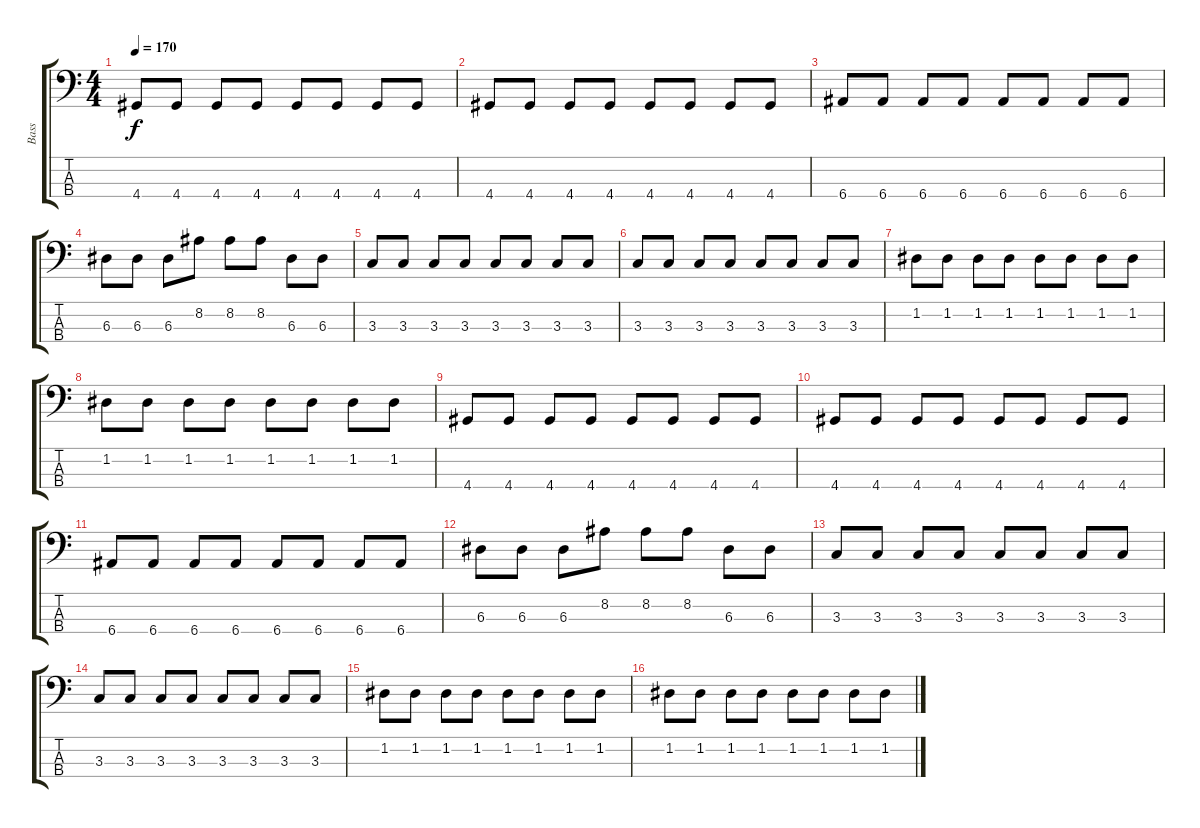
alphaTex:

\track ("Bass" "Bass") {instrument electricbassfinger}
\staff {score tabs}
\tuning (G2 D2 A1 E1) {hide}
\ts (4 4)
\tempo 170
\clef f4
\ks c
4.4.8{dy f} 4.4.8 4.4.8 4.4.8 4.4.8 4.4.8 4.4.8 4.4.8 |
4.4.8 4.4.8 4.4.8 4.4.8 4.4.8 4.4.8 4.4.8 4.4.8 |
6.4.8 6.4.8 6.4.8 6.4.8 6.4.8 6.4.8 6.4.8 6.4.8 |
6.3.8 6.3.8 6.3.8 8.2.8 8.2.8 8.2.8 6.3.8 6.3.8 |
3.3.8 3.3.8 3.3.8 3.3.8 3.3.8 3.3.8 3.3.8 3.3.8 |
3.3.8 3.3.8 3.3.8 3.3.8 3.3.8 3.3.8 3.3.8 3.3.8 |
1.2.8 1.2.8 1.2.8 1.2.8 1.2.8 1.2.8 1.2.8 1.2.8 |
1.2.8 1.2.8 1.2.8 1.2.8 1.2.8 1.2.8 1.2.8 1.2.8 |
4.4.8 4.4.8 4.4.8 4.4.8 4.4.8 4.4.8 4.4.8 4.4.8 |
4.4.8 4.4.8 4.4.8 4.4.8 4.4.8 4.4.8 4.4.8 4.4.8 |
6.4.8 6.4.8 6.4.8 6.4.8 6.4.8 6.4.8 6.4.8 6.4.8 |
6.3.8 6.3.8 6.3.8 8.2.8 8.2.8 8.2.8 6.3.8 6.3.8 |
3.3.8 3.3.8 3.3.8 3.3.8 3.3.8 3.3.8 3.3.8 3.3.8 |
3.3.8 3.3.8 3.3.8 3.3.8 3.3.8 3.3.8 3.3.8 3.3.8 |
1.2.8 1.2.8 1.2.8 1.2.8 1.2.8 1.2.8 1.2.8 1.2.8 |
1.2.8 1.2.8 1.2.8 1.2.8 1.2.8 1.2.8 1.2.8 1.2.8
